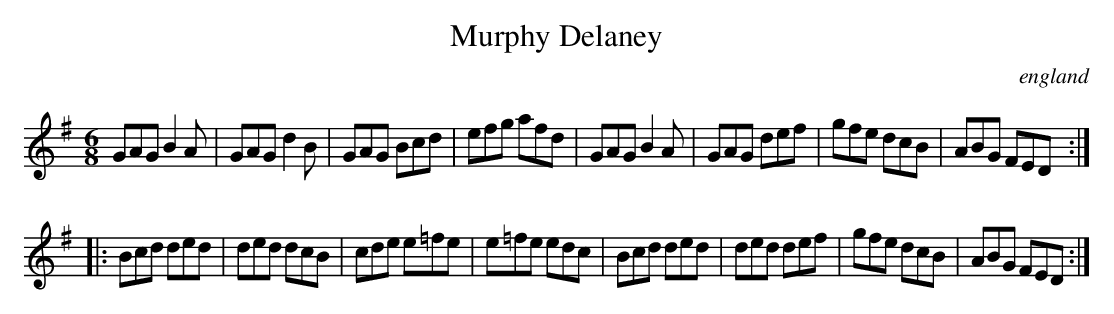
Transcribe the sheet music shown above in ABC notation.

X:1
T:Murphy Delaney
O:england
M:6/8
K:G
GAG B2A | GAG d2B | GAG Bcd | efg afd | \
GAG B2A | GAG def | gfe dcB | ABG FED :|
|:Bcd ded | ded dcB | cde e=fe | e=fe edc | \
Bcd ded | ded def | gfe dcB | ABG FED :|
